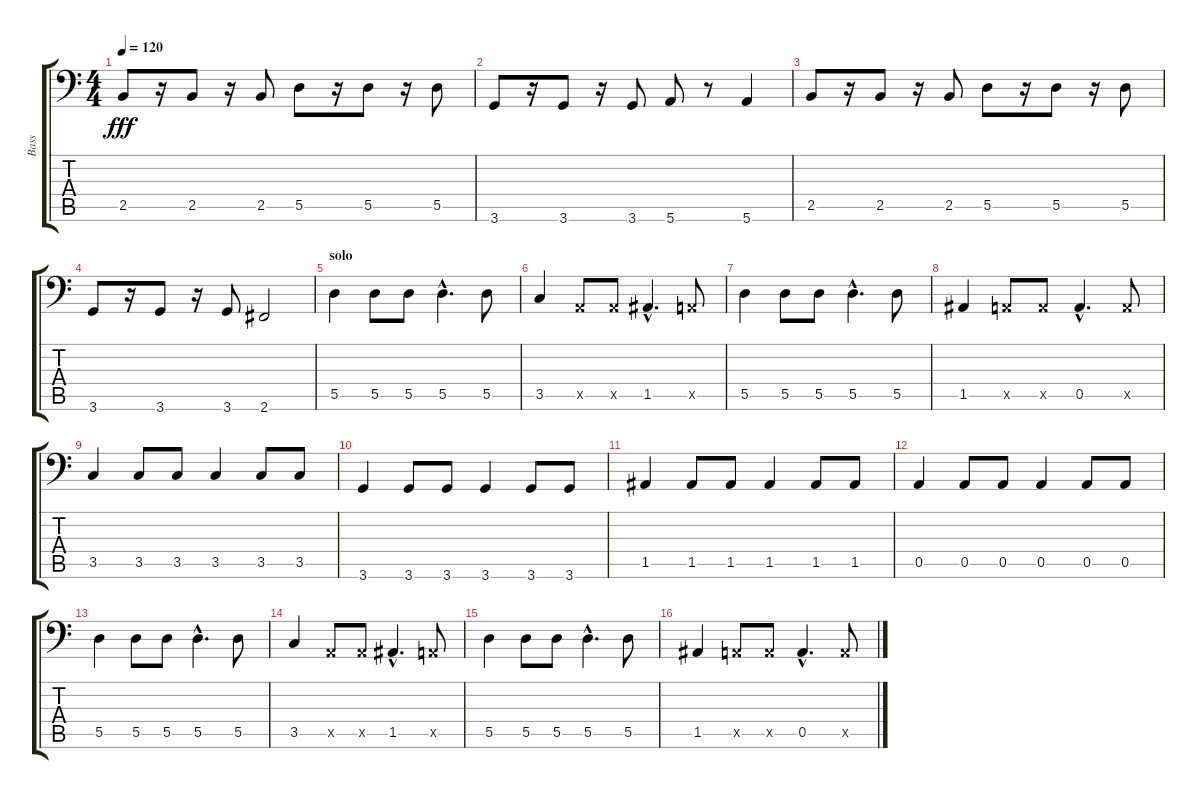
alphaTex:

\track ("Bass" "Bass") {instrument electricbassfinger}
\staff {score tabs}
\tuning (E3 B2 G2 D2 A1 E1) {hide}
\ts (4 4)
\tempo 120
\clef f4
\ks c
2.5.8{dy fff} r.16 2.5.8 r.16 2.5.8 5.5.8 r.16 5.5.8 r.16 5.5.8 |
3.6.8 r.16 3.6.8 r.16 3.6.8 5.6.8 r.8 5.6.4 |
2.5.8 r.16 2.5.8 r.16 2.5.8 5.5.8 r.16 5.5.8 r.16 5.5.8 |
3.6.8 r.16 3.6.8 r.16 3.6.8 2.6.2 |
\section ("" "solo")
5.5.4 5.5.8 5.5.8 5.5{hac}.4{d} 5.5.8 |
3.5.4 0.5{x}.8 0.5{x}.8 1.5{hac}.4{d} 0.5{x}.8 |
5.5.4 5.5.8 5.5.8 5.5{hac}.4{d} 5.5.8 |
1.5.4 0.5{x}.8 0.5{x}.8 0.5{hac}.4{d} 0.5{x}.8 |
3.5.4 3.5.8 3.5.8 3.5.4 3.5.8 3.5.8 |
3.6.4 3.6.8 3.6.8 3.6.4 3.6.8 3.6.8 |
1.5.4 1.5.8 1.5.8 1.5.4 1.5.8 1.5.8 |
0.5.4 0.5.8 0.5.8 0.5.4 0.5.8 0.5.8 |
5.5.4 5.5.8 5.5.8 5.5{hac}.4{d} 5.5.8 |
3.5.4 0.5{x}.8 0.5{x}.8 1.5{hac}.4{d} 0.5{x}.8 |
5.5.4 5.5.8 5.5.8 5.5{hac}.4{d} 5.5.8 |
1.5.4 0.5{x}.8 0.5{x}.8 0.5{hac}.4{d} 0.5{x}.8
